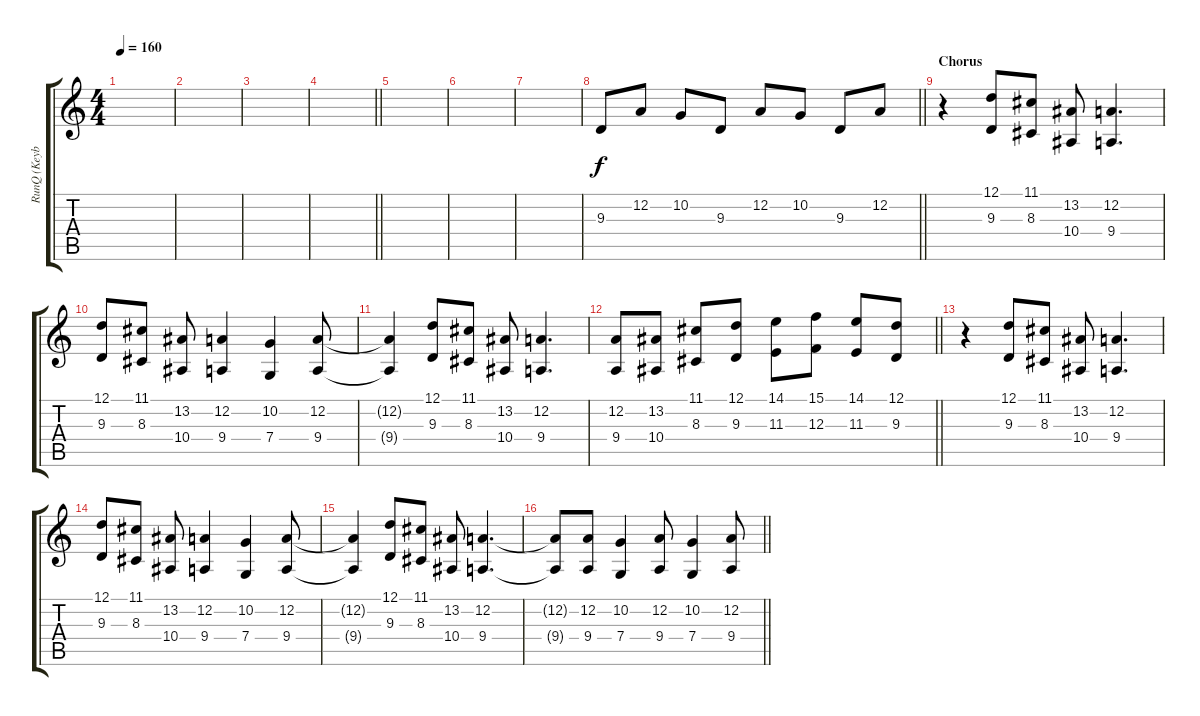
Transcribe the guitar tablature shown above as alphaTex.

\track ("RunQ (Keyboard)" "RunQ (Keyb") {instrument koto}
\staff {score tabs}
\tuning (D4 A3 F3 C3 G2 C2) {hide}
\ts (4 4)
\section ("" "")
\tempo 160
\clef g2
\ks c
|
|
|
\barLineRight lightlight
|
\section ("" "")
|
|
|
\barLineRight lightlight
9.3.8 12.2.8 10.2.8 9.3.8 12.2.8 10.2.8 9.3.8 12.2.8 |
\section ("" "Chorus")
r.4{volume 8} (12.1 9.3).8 (11.1 8.3).8 (13.2 10.4).8 (12.2 9.4).4{d} |
(12.1 9.3).8 (11.1 8.3).8 (13.2 10.4).8 (12.2 9.4).4 (10.2 7.4).4 (12.2 9.4).8 |
(12.2{t} 9.4{t}).4 (12.1 9.3).8 (11.1 8.3).8 (13.2 10.4).8 (12.2 9.4).4{d} |
\barLineRight lightlight
(12.2 9.4).8 (13.2 10.4).8 (11.1 8.3).8 (12.1 9.3).8 (14.1 11.3).8 (15.1 12.3).8 (14.1 11.3).8 (12.1 9.3).8 |
\section ("" "")
r.4 (12.1 9.3).8 (11.1 8.3).8 (13.2 10.4).8 (12.2 9.4).4{d} |
(12.1 9.3).8 (11.1 8.3).8 (13.2 10.4).8 (12.2 9.4).4 (10.2 7.4).4 (12.2 9.4).8 |
(12.2{t} 9.4{t}).4 (12.1 9.3).8 (11.1 8.3).8 (13.2 10.4).8 (12.2 9.4).4{d} |
\barLineRight lightlight
(12.2{t} 9.4{t}).8 (12.2 9.4).8 (10.2 7.4).4 (12.2 9.4).8 (10.2 7.4).4 (12.2 9.4).8
